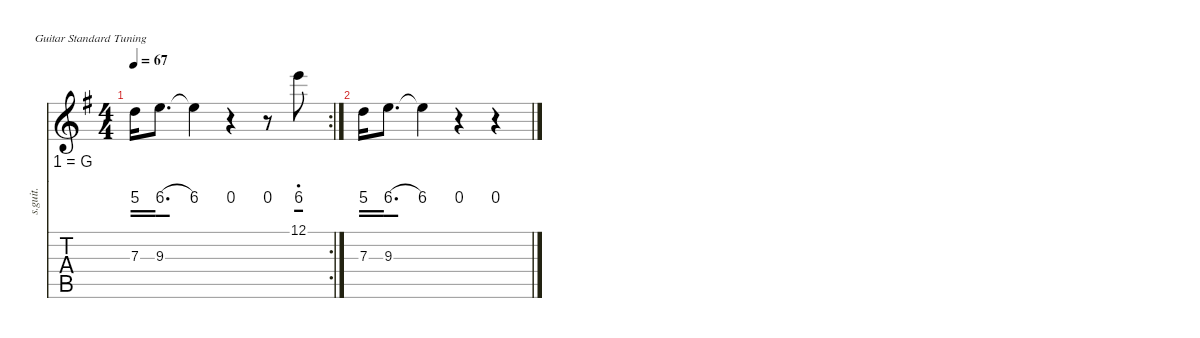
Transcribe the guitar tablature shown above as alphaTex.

\defaultSystemsLayout 4
\hideDynamics
\bracketExtendMode nobrackets
\track ("Steel Guitar" "s.guit.") {defaultSystemsLayout 4 instrument acousticguitarsteel}
\staff {score tabs numbered}
\tuning (E4 B3 G3 D3 A2 E2)
\rc 2
\ts (4 4)
\tempo 67
\clef g2
\ks g
7.3{acc forcenatural}.16{dy mf beam Down} 9.3{acc forcenatural}.8{d beam Down} 9.3{t acc forcenatural}.4{beam Down} r.4{beam Down} r.8{beam Down} 12.1{acc forcenatural}.8{beam Down} |
7.3{acc forcenatural}.16{beam Down} 9.3{acc forcenatural}.8{d beam Down} 9.3{t acc forcenatural}.4{beam Down} r.4{beam Down} r.4{beam Down}
